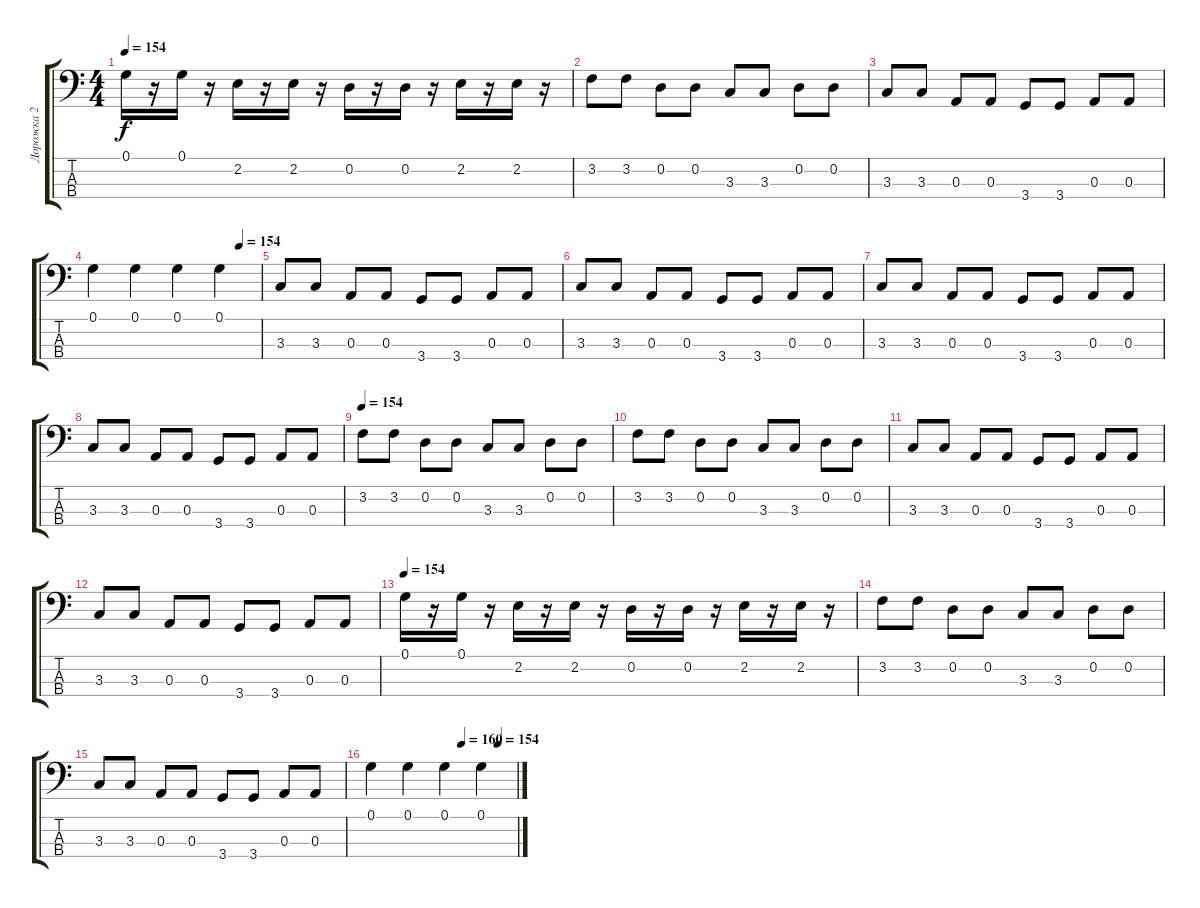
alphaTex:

\track ("Дорожка 2" "Дорожка 2") {instrument electricbassfinger}
\staff {score tabs}
\tuning (G2 D2 A1 E1) {hide}
\ts (4 4)
\tempo 154
\clef f4
\ks c
0.1.16{dy f} r.16 0.1.16 r.16 2.2.16 r.16 2.2.16 r.16 0.2.16 r.16 0.2.16 r.16 2.2.16 r.16 2.2.16 r.16 |
3.2.8 3.2.8 0.2.8 0.2.8 3.3.8 3.3.8 0.2.8 0.2.8 |
3.3.8 3.3.8 0.3.8 0.3.8 3.4.8 3.4.8 0.3.8 0.3.8 |
\tempo (154 0.875)
0.1.4 0.1.4 0.1.4 0.1.4 |
3.3.8 3.3.8 0.3.8 0.3.8 3.4.8 3.4.8 0.3.8 0.3.8 |
3.3.8 3.3.8 0.3.8 0.3.8 3.4.8 3.4.8 0.3.8 0.3.8 |
3.3.8 3.3.8 0.3.8 0.3.8 3.4.8 3.4.8 0.3.8 0.3.8 |
3.3.8 3.3.8 0.3.8 0.3.8 3.4.8 3.4.8 0.3.8 0.3.8 |
\tempo 154
3.2.8 3.2.8 0.2.8 0.2.8 3.3.8 3.3.8 0.2.8 0.2.8 |
3.2.8 3.2.8 0.2.8 0.2.8 3.3.8 3.3.8 0.2.8 0.2.8 |
3.3.8 3.3.8 0.3.8 0.3.8 3.4.8 3.4.8 0.3.8 0.3.8 |
3.3.8 3.3.8 0.3.8 0.3.8 3.4.8 3.4.8 0.3.8 0.3.8 |
\tempo 154
0.1.16 r.16 0.1.16 r.16 2.2.16 r.16 2.2.16 r.16 0.2.16 r.16 0.2.16 r.16 2.2.16 r.16 2.2.16 r.16 |
3.2.8 3.2.8 0.2.8 0.2.8 3.3.8 3.3.8 0.2.8 0.2.8 |
3.3.8 3.3.8 0.3.8 0.3.8 3.4.8 3.4.8 0.3.8 0.3.8 |
\tempo (160 0.625)
\tempo (154 0.875)
0.1.4 0.1.4 0.1.4 0.1.4
